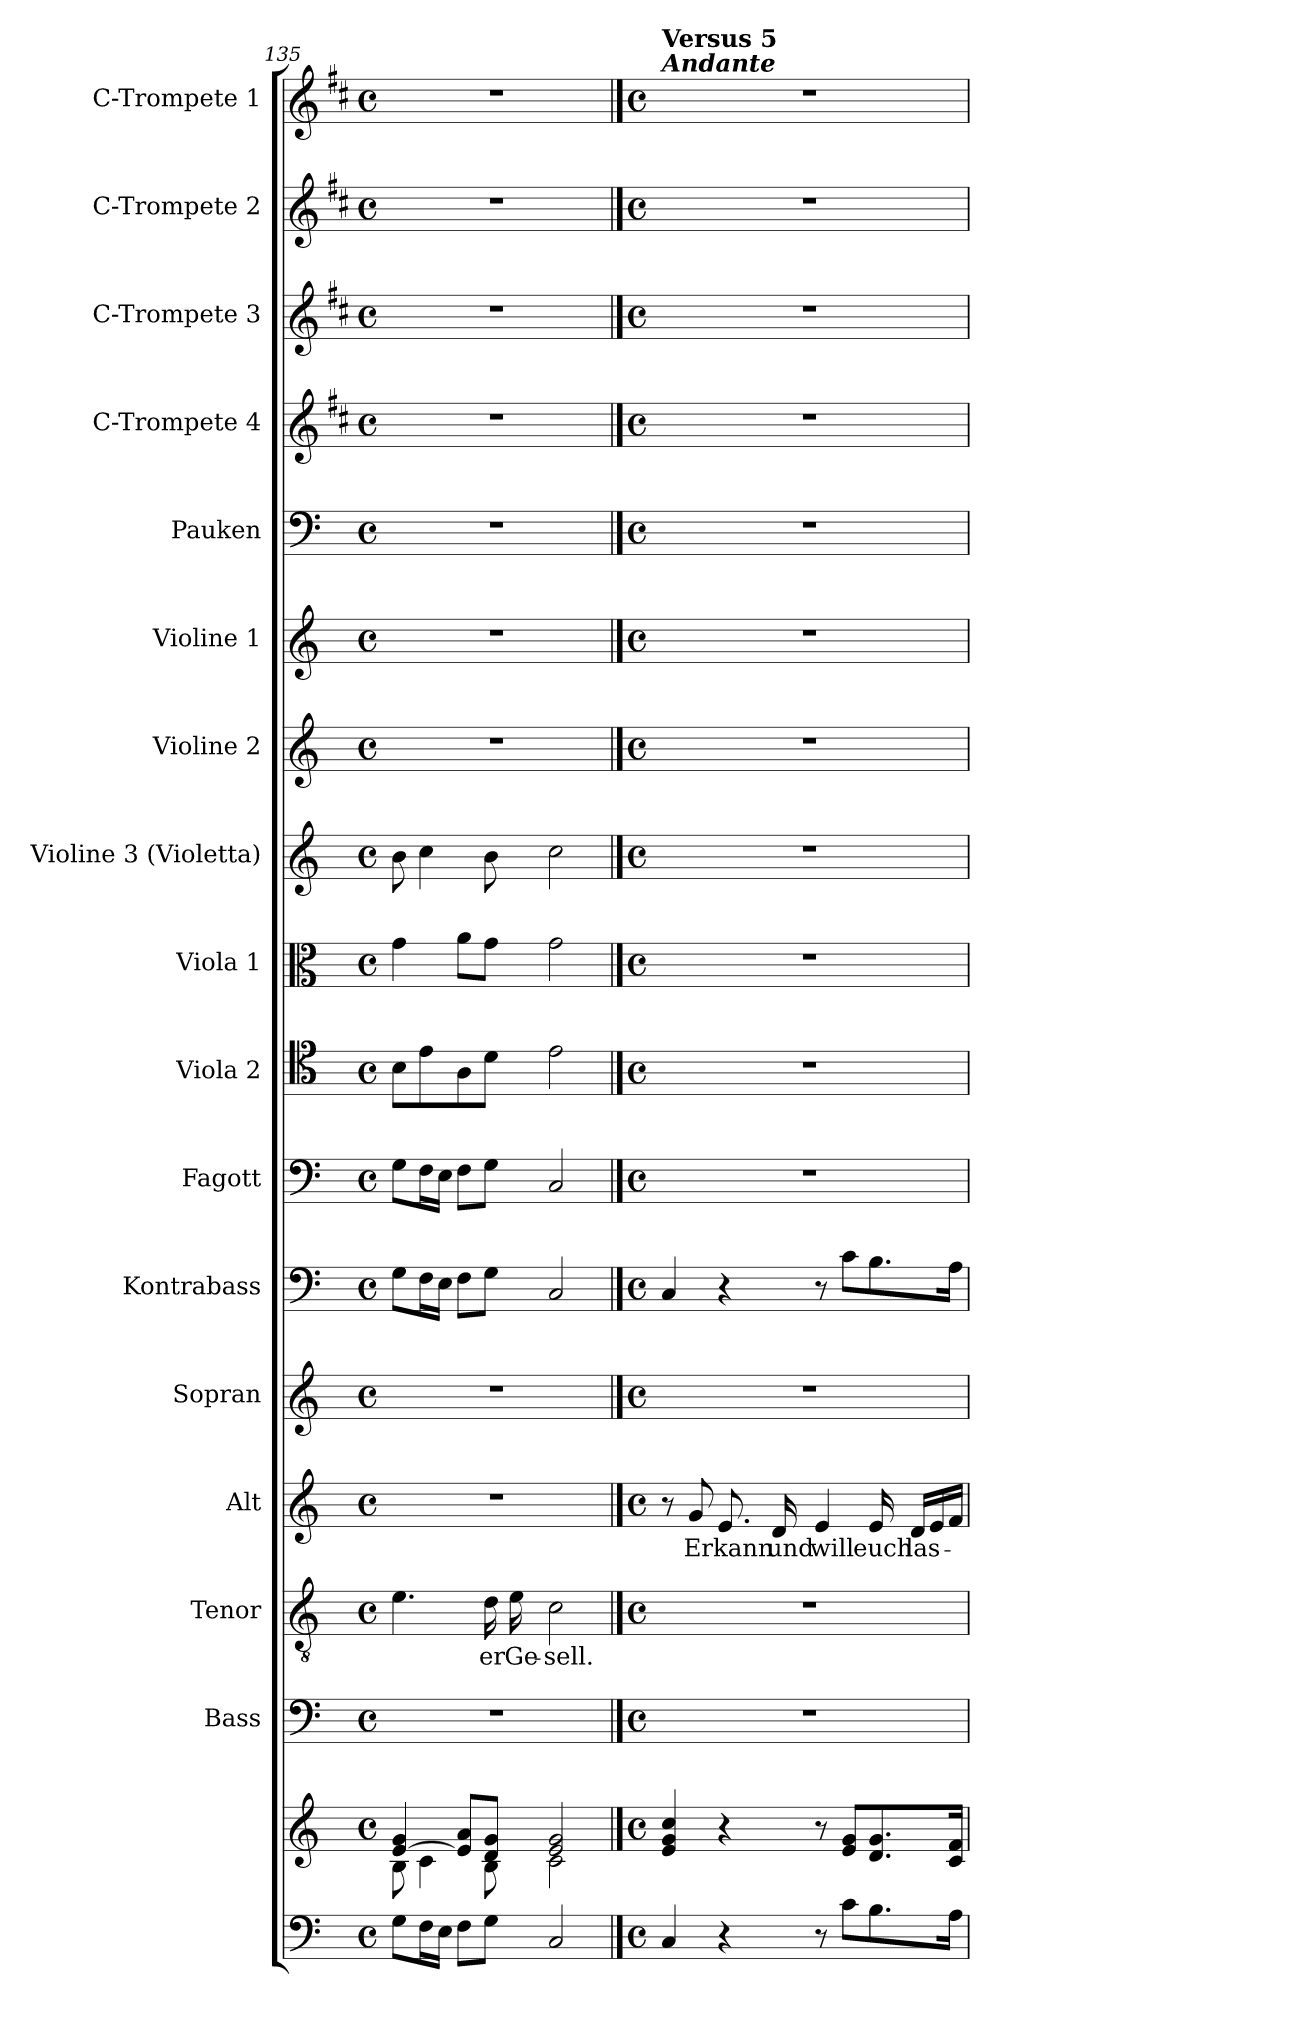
**kern	**kern	**kern	**kern	**text	**kern	**text	**kern	**kern	**kern	**kern	**kern	**kern	**kern	**kern	**kern	**kern	**kern	**kern	**kern
*part17	*part17	*part16	*part15	*part15	*part14	*part14	*part13	*part12	*part11	*part10	*part9	*part8	*part7	*part6	*part5	*part4	*part3	*part2	*part1
*staff18	*staff17	*staff16	*staff15	*staff15	*staff14	*staff14	*staff13	*staff12	*staff11	*staff10	*staff9	*staff8	*staff7	*staff6	*staff5	*staff4	*staff3	*staff2	*staff1
*	*	*I"Bass	*I"Tenor	*	*I"Alt	*	*I"Sopran	*I"Kontrabass	*I"Fagott	*I"Viola 2	*I"Viola 1	*I"Violine 3 (Violetta)	*I"Violine 2	*I"Violine 1	*I"Pauken	*I"C-Trompete 4	*I"C-Trompete 3	*I"C-Trompete 2	*I"C-Trompete 1
*	*	*I'B.	*I'T.	*	*I'A.	*	*I'S.	*I'Kb.	*I'Fg.	*I'Vla. 2	*I'Vla. 1	*I'Vl. 3	*I'Vl. 2	*I'Vl. 1	*I'Pk.	*I'C Trp. 4	*I'C Trp. 3	*I'C Trp. 2	*I'C Trp. 1
*clefF4	*clefG2	*clefF4	*clefGv2	*	*clefG2	*	*clefG2	*clefF4	*clefF4	*clefC4	*clefC3	*clefG2	*clefG2	*clefG2	*clefF4	*clefG2	*clefG2	*clefG2	*clefG2
*	*	*	*	*	*	*	*	*ITrd7c12	*	*	*	*	*	*	*	*ITrd1c2	*ITrd1c2	*ITrd1c2	*ITrd1c2
*k[]	*k[]	*k[]	*k[]	*	*k[]	*	*k[]	*k[]	*k[]	*k[]	*k[]	*k[]	*k[]	*k[]	*k[]	*k[]	*k[]	*k[]	*k[]
*C:	*C:	*C:	*C:	*	*C:	*	*C:	*C:	*C:	*C:	*C:	*C:	*C:	*C:	*C:	*C:	*C:	*C:	*C:
*M4/4	*M4/4	*M4/4	*M4/4	*	*M4/4	*	*M4/4	*M4/4	*M4/4	*M4/4	*M4/4	*M4/4	*M4/4	*M4/4	*M4/4	*M4/4	*M4/4	*M4/4	*M4/4
*met(c)	*met(c)	*met(c)	*met(c)	*	*met(c)	*	*met(c)	*met(c)	*met(c)	*met(c)	*met(c)	*met(c)	*met(c)	*met(c)	*met(c)	*met(c)	*met(c)	*met(c)	*met(c)
=135	=135	=135	=135	=135	=135	=135	=135	=135	=135	=135	=135	=135	=135	=135	=135	=135	=135	=135	=135
*	*^	*	*	*	*	*	*	*	*	*	*	*	*	*	*	*	*	*	*
8G\L	[>4e/ 4g/	8B\	1r	4.e\	.	1r	.	1r	8GG\L	8G\L	8B\L	4g\	8b\	1r	1r	1r	1r	1r	1r	1r
16F\L	.	4c\	.	.	.	.	.	.	16FF\L	16F\L	8e\	.	4cc\	.	.	.	.	.	.	.
16E\JJ	.	.	.	.	.	.	.	.	16EE\JJ	16E\JJ	.	.	.	.	.	.	.	.	.	.
8F\L	8e/] 8a/L	.	.	.	.	.	.	.	8FF\L	8F\L	8A\	8a\L	.	.	.	.	.	.	.	.
!	!	!	!	!	!LO:LY:b	!	!	!	!	!	!	!	!	!	!	!	!	!	!	!
8G\J	8d/ 8g/J	8B\	.	16d\	-er	.	.	.	8GG\J	8G\J	8d\J	8g\J	8b\	.	.	.	.	.	.	.
!	!	!	!	!	!LO:LY:b	!	!	!	!	!	!	!	!	!	!	!	!	!	!	!
.	.	.	.	16e\	Ge-	.	.	.	.	.	.	.	.	.	.	.	.	.	.	.
!	!	!	!	!	!LO:LY:b	!	!	!	!	!	!	!	!	!	!	!	!	!	!	!
2C/	2e/ 2g/	2c\	.	2c\	-sell.	.	.	.	2CC/	2C/	2e\	2g\	2cc\	.	.	.	.	.	.	.
*	*v	*v	*	*	*	*	*	*	*	*	*	*	*	*	*	*	*	*	*	*
!!LO:PB:g=z
==136	==136	==136	==136	==136	==136	==136	==136	==136	==136	==136	==136	==136	==136	==136	==136	==136	==136	==136	==136
*M4/4	*M4/4	*M4/4	*M4/4	*	*M4/4	*	*M4/4	*M4/4	*M4/4	*M4/4	*M4/4	*M4/4	*M4/4	*M4/4	*M4/4	*M4/4	*M4/4	*M4/4	*M4/4
*met(c)	*met(c)	*met(c)	*met(c)	*	*met(c)	*	*met(c)	*met(c)	*met(c)	*met(c)	*met(c)	*met(c)	*met(c)	*met(c)	*met(c)	*met(c)	*met(c)	*met(c)	*met(c)
*	*^	*	*	*	*	*	*	*	*	*	*	*	*	*	*	*	*	*	*
!	!	!	!	!	!	!	!	!	!	!	!	!	!	!	!	!	!	!	!	!LO:TX:a:Bi:t=Andante
!	!	!	!	!	!	!	!	!	!	!	!	!	!	!	!	!	!	!	!	!LO:TX:a:B:t=Versus 5
*	*v	*v	*	*	*	*	*	*	*	*	*	*	*	*	*	*	*	*	*	*
4C/	4e/ 4g/ 4cc/	1r	1r	.	8r	.	1r	4CC/	1r	1r	1r	1r	1r	1r	1r	1r	1r	1r	1r
!	!	!	!	!	!	!LO:LY:b	!	!	!	!	!	!	!	!	!	!	!	!	!
.	.	.	.	.	8g/	Er	.	.	.	.	.	.	.	.	.	.	.	.	.
!	!	!	!	!	!	!LO:LY:b	!	!	!	!	!	!	!	!	!	!	!	!	!
4r	4r	.	.	.	8.e/	kann	.	4r	.	.	.	.	.	.	.	.	.	.	.
!	!	!	!	!	!	!LO:LY:b	!	!	!	!	!	!	!	!	!	!	!	!	!
.	.	.	.	.	16d/	und	.	.	.	.	.	.	.	.	.	.	.	.	.
!	!	!	!	!	!	!LO:LY:b	!	!	!	!	!	!	!	!	!	!	!	!	!
8r	8r	.	.	.	4e/	will	.	8r	.	.	.	.	.	.	.	.	.	.	.
8c\L	8e/ 8g/L	.	.	.	.	.	.	8C\L	.	.	.	.	.	.	.	.	.	.	.
!	!	!	!	!	!	!LO:LY:b	!	!	!	!	!	!	!	!	!	!	!	!	!
8.B\	8.d/ 8.g/	.	.	.	16e/	euch	.	8.BB\	.	.	.	.	.	.	.	.	.	.	.
!	!	!	!	!	!	!LO:LY:b	!	!	!	!	!	!	!	!	!	!	!	!	!
.	.	.	.	.	16d/LL	las-	.	.	.	.	.	.	.	.	.	.	.	.	.
.	.	.	.	.	16e/	.	.	.	.	.	.	.	.	.	.	.	.	.	.
16A\Jk	16c/ 16f/Jk	.	.	.	16f/JJ	.	.	16AA\Jk	.	.	.	.	.	.	.	.	.	.	.
=	=	=	=	=	=	=	=	=	=	=	=	=	=	=	=	=	=	=	=
*-	*-	*-	*-	*-	*-	*-	*-	*-	*-	*-	*-	*-	*-	*-	*-	*-	*-	*-	*-
